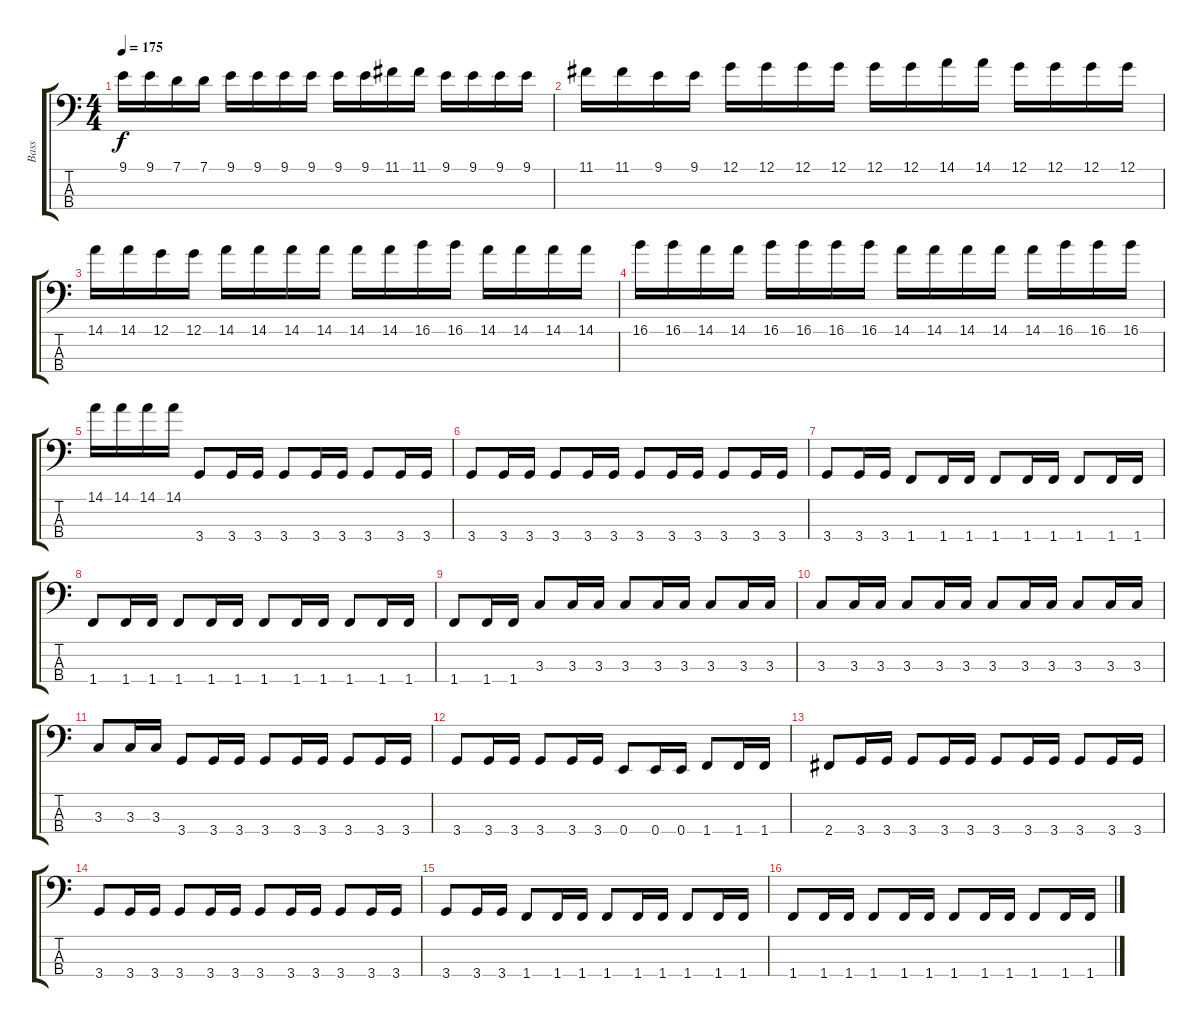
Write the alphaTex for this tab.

\track ("Bass" "Bass") {instrument electricbassfinger}
\staff {score tabs}
\tuning (G2 D2 A1 E1) {hide}
\ts (4 4)
\tempo 175
\clef f4
\ks c
9.1.16{dy f} 9.1.16 7.1.16 7.1.16 9.1.16 9.1.16 9.1.16 9.1.16 9.1.16 9.1.16 11.1.16 11.1.16 9.1.16 9.1.16 9.1.16 9.1.16 |
11.1.16 11.1.16 9.1.16 9.1.16 12.1.16 12.1.16 12.1.16 12.1.16 12.1.16 12.1.16 14.1.16 14.1.16 12.1.16 12.1.16 12.1.16 12.1.16 |
14.1.16 14.1.16 12.1.16 12.1.16 14.1.16 14.1.16 14.1.16 14.1.16 14.1.16 14.1.16 16.1.16 16.1.16 14.1.16 14.1.16 14.1.16 14.1.16 |
16.1.16 16.1.16 14.1.16 14.1.16 16.1.16 16.1.16{volume 16} 16.1.16 16.1.16 14.1.16 14.1.16 14.1.16 14.1.16 14.1.16 16.1.16 16.1.16 16.1.16 |
14.1.16 14.1.16 14.1.16 14.1.16 3.4.8 3.4.16 3.4.16 3.4.8 3.4.16 3.4.16 3.4.8 3.4.16 3.4.16 |
3.4.8 3.4.16 3.4.16 3.4.8 3.4.16 3.4.16 3.4.8 3.4.16 3.4.16 3.4.8 3.4.16 3.4.16 |
3.4.8 3.4.16 3.4.16 1.4.8 1.4.16 1.4.16 1.4.8 1.4.16 1.4.16 1.4.8 1.4.16 1.4.16 |
1.4.8 1.4.16 1.4.16 1.4.8 1.4.16 1.4.16 1.4.8 1.4.16 1.4.16 1.4.8 1.4.16 1.4.16 |
1.4.8 1.4.16 1.4.16 3.3.8 3.3.16 3.3.16 3.3.8 3.3.16 3.3.16 3.3.8 3.3.16 3.3.16 |
3.3.8 3.3.16 3.3.16 3.3.8 3.3.16 3.3.16 3.3.8 3.3.16 3.3.16 3.3.8 3.3.16 3.3.16 |
3.3.8 3.3.16 3.3.16 3.4.8 3.4.16 3.4.16 3.4.8 3.4.16 3.4.16 3.4.8 3.4.16 3.4.16 |
3.4.8 3.4.16 3.4.16 3.4.8 3.4.16 3.4.16 0.4.8 0.4.16 0.4.16 1.4.8 1.4.16 1.4.16 |
2.4.8 3.4.16 3.4.16 3.4.8 3.4.16 3.4.16 3.4.8 3.4.16 3.4.16 3.4.8 3.4.16 3.4.16 |
3.4.8 3.4.16 3.4.16 3.4.8 3.4.16 3.4.16 3.4.8 3.4.16 3.4.16 3.4.8 3.4.16 3.4.16 |
3.4.8 3.4.16 3.4.16 1.4.8 1.4.16 1.4.16 1.4.8 1.4.16 1.4.16 1.4.8 1.4.16 1.4.16 |
1.4.8 1.4.16 1.4.16 1.4.8 1.4.16 1.4.16 1.4.8 1.4.16 1.4.16 1.4.8 1.4.16 1.4.16
